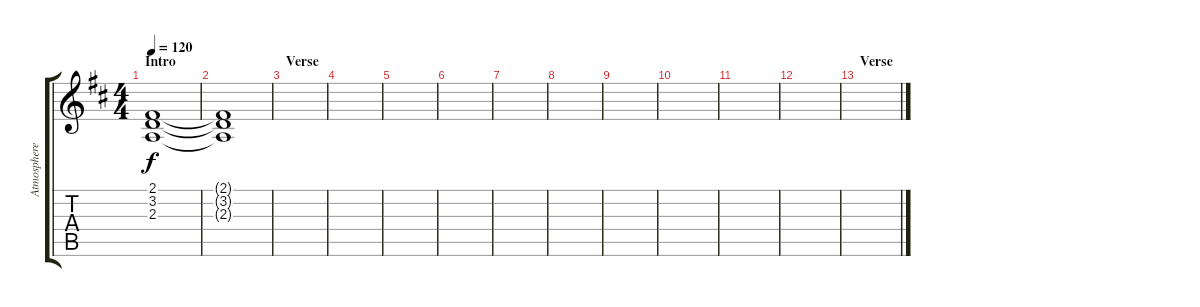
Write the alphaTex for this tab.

\track ("Atmosphere" "Atmosphere") {instrument fx4atmosphere}
\staff {score tabs}
\tuning (E4 B3 G3 D3 A2 E2) {hide}
\ts (4 4)
\section ("" "Intro")
\tempo 120
\clef g2
\ks d
(2.1 3.2 2.3).1{dy f instrument fx4atmosphere} |
(2.1{t} 3.2{t} 2.3{t}).1 |
\section ("" "Verse")
|
|
|
|
|
|
|
|
|
|
\section ("" "Verse")
